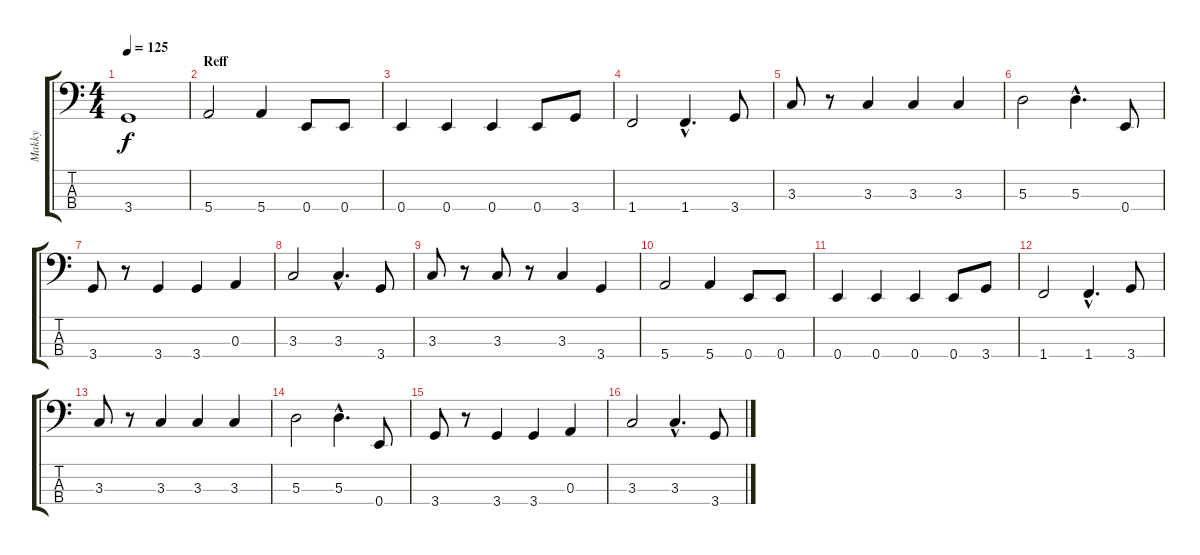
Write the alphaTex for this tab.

\track ("Makky" "Makky") {instrument electricbassfinger}
\staff {score tabs}
\tuning (G2 D2 A1 E1) {hide}
\ts (4 4)
\tempo 125
\clef f4
\ks c
3.4.1{dy f} |
\section ("" "Reff")
5.4.2 5.4.4 0.4.8 0.4.8 |
0.4.4 0.4.4 0.4.4 0.4.8 3.4.8 |
1.4.2 1.4{hac}.4{d} 3.4.8 |
3.3.8 r.8 3.3.4 3.3.4 3.3.4 |
5.3.2 5.3{hac}.4{d} 0.4.8 |
3.4.8 r.8 3.4.4 3.4.4 0.3.4 |
3.3.2 3.3{hac}.4{d} 3.4.8 |
3.3.8 r.8 3.3.8 r.8 3.3.4 3.4.4 |
5.4.2 5.4.4 0.4.8 0.4.8 |
0.4.4 0.4.4 0.4.4 0.4.8 3.4.8 |
1.4.2 1.4{hac}.4{d} 3.4.8 |
3.3.8 r.8 3.3.4 3.3.4 3.3.4 |
5.3.2 5.3{hac}.4{d} 0.4.8 |
3.4.8 r.8 3.4.4 3.4.4 0.3.4 |
3.3.2 3.3{hac}.4{d} 3.4.8
